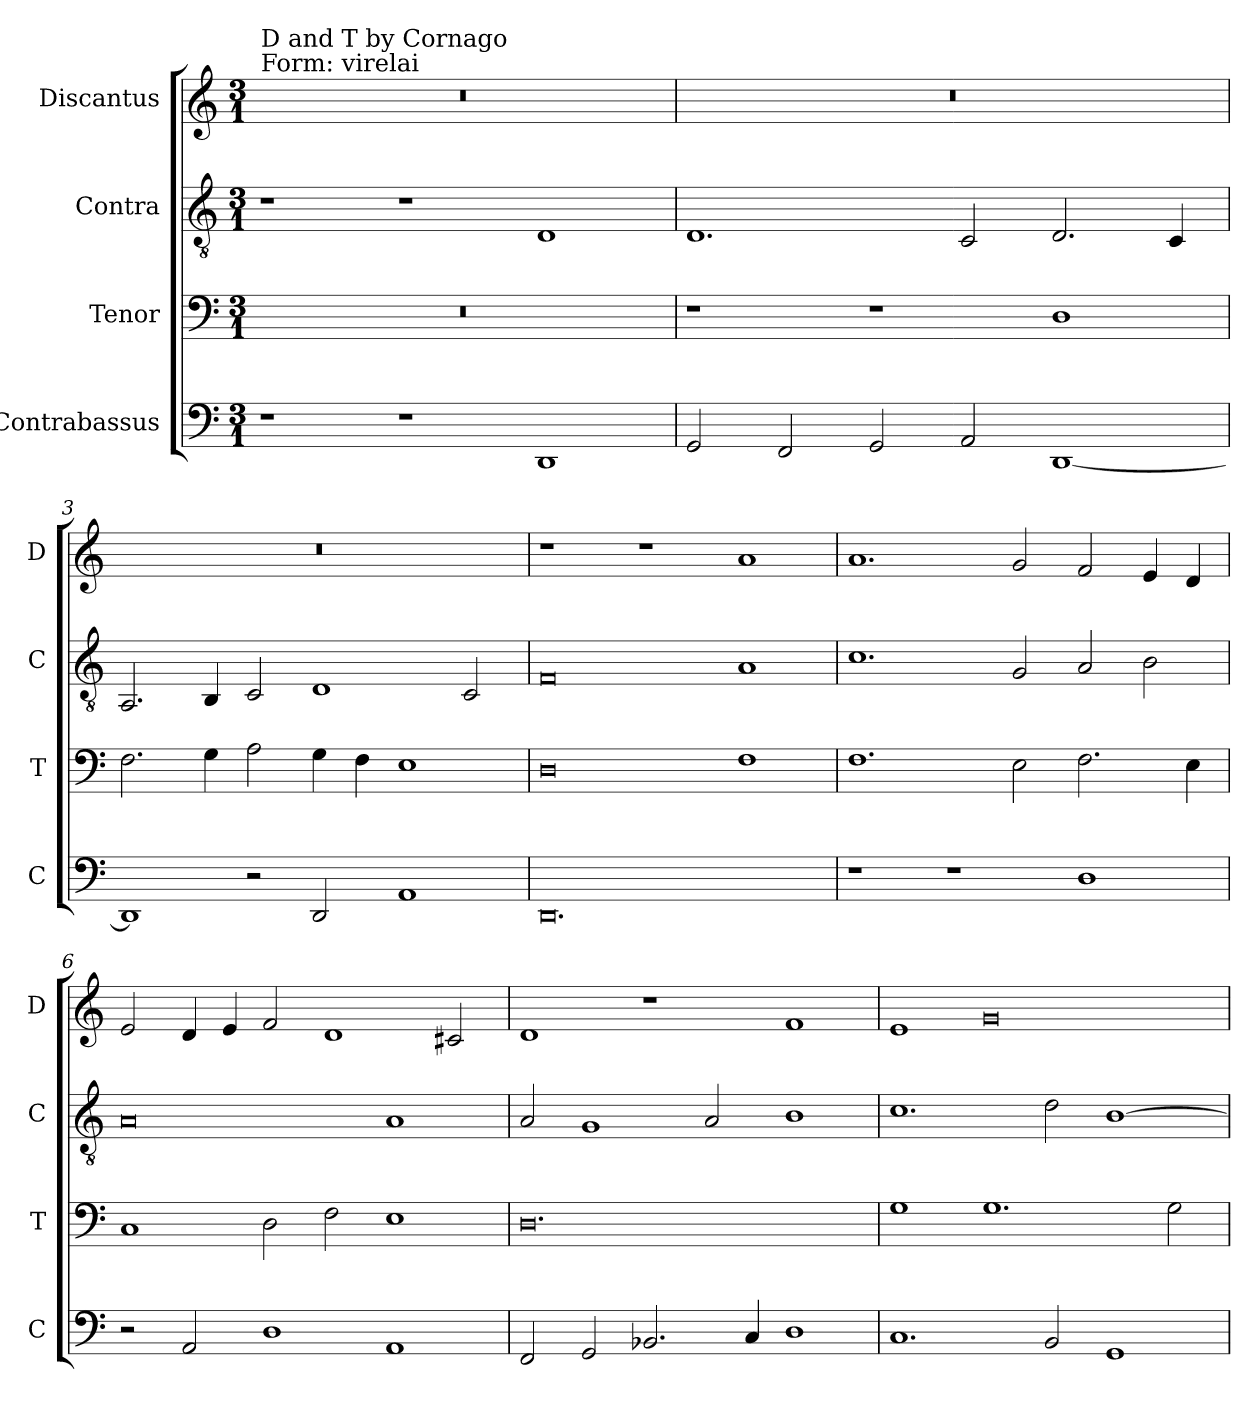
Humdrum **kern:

**kern	**kern	**kern	**kern
*part4	*part3	*part2	*part1
*staff4	*staff3	*staff2	*staff1
*I"Contrabassus	*I"Tenor	*I"Contra	*I"Discantus
*I'C	*I'T	*I'C	*I'D
*clefF4	*clefF4	*clefGv2	*clefG2
*k[]	*k[]	*k[]	*k[]
*M3/1	*M3/1	*M3/1	*M3/1
=1	=1	=1	=1
!	!	!	!LO:TX:a:t=Form&colon; virelai
!	!	!	!LO:TX:a:t=D and T by Cornago
1r	0.r	1r	0.r
1r	.	1r	.
1DD	.	1D	.
=2	=2	=2	=2
2GG/	1r	1.D	0.r
2FF/	.	.	.
2GG/	1r	.	.
2AA/	.	2C/	.
[1DD	1D	2.D/	.
.	.	4C/	.
=3	=3	=3	=3
1DD]	2.F\	2.AA/	0.r
.	4G\	4BB/	.
2r	2A\	2C/	.
2DD/	4G\	1D	.
.	4F\	.	.
1AA	1E	.	.
.	.	2C/	.
=4	=4	=4	=4
0.DD	0D	0F	1r
.	.	.	1r
.	1F	1A	1a
=5	=5	=5	=5
1r	1.F	1.c	1.a
1r	.	.	.
.	2E\	2G/	2g/
1D	2.F\	2A/	2f/
.	.	2B\	4e/
.	4E\	.	4d/
=6	=6	=6	=6
2r	1C	0A	2e/
2AA/	.	.	4d/
.	.	.	4e/
1D	2D\	.	2f/
.	2F\	.	1d
1AA	1E	1A	.
.	.	.	2c#X/
=7	=7	=7	=7
2FF/	0.D	2A/	1d
2GG/	.	1G	.
2.BB-X/	.	.	1r
.	.	2A/	.
4C/	.	.	.
1D	.	1B	1f
=8	=8	=8	=8
1.C	1G	1.c	1e
.	1.G	.	0g
2BB/	.	2d\	.
1GG	.	[1B	.
.	2G\	.	.
=	=	=	=
*-	*-	*-	*-
